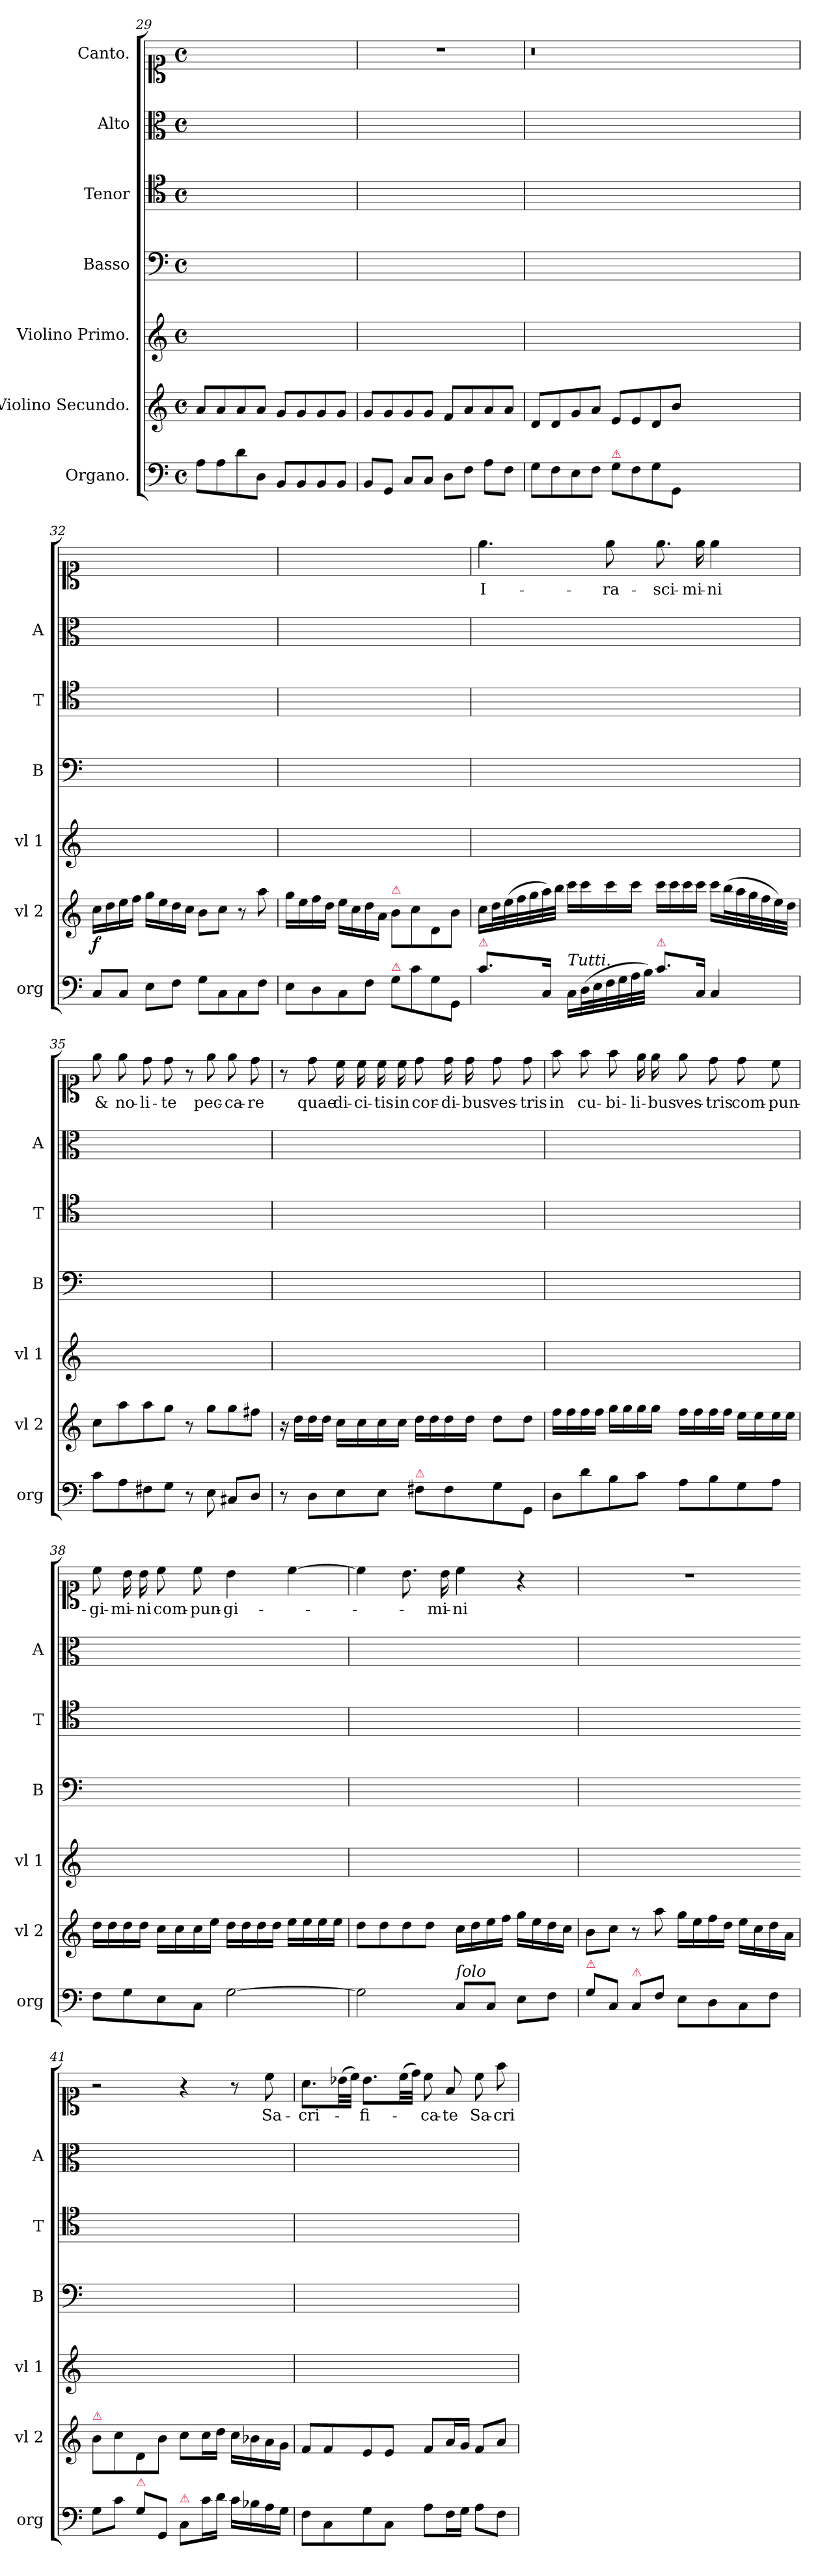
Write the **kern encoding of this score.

**kern	**kern	**dynam	**kern	**kern	**kern	**kern	**kern	**text
*part7	*part6	*part6	*part5	*part4	*part3	*part2	*part1	*part1
*staff7	*staff6	*staff6	*staff5	*staff4	*staff3	*staff2	*staff1	*staff1
*I"Organo.	*I"Violino Secundo.	*	*I"Violino Primo.	*I"Basso	*I"Tenor	*I"Alto	*I"Canto.	*
*I'org	*I'vl 2	*	*I'vl 1	*I'B	*I'T	*I'A	*	*
*clefF4	*clefG2	*	*clefG2	*clefF4	*clefC4	*clefC3	*clefC1	*
*k[]	*k[]	*	*k[]	*k[]	*k[]	*k[]	*k[]	*
*M4/4	*M4/4	*	*M4/4	*M4/4	*M4/4	*M4/4	*M4/4	*
*met(c)	*met(c)	*	*met(c)	*met(c)	*met(c)	*met(c)	*met(c)	*
=29	=29	=29	=29	=29	=29	=29	=29	=29
8A\L	8a/L	.	1ryy	1ryy	1ryy	1ryy	1ryy	.
8A\	8a/	.	.	.	.	.	.	.
8d\	8a/	.	.	.	.	.	.	.
8D\J	8a/J	.	.	.	.	.	.	.
8BB/L	8g/L	.	.	.	.	.	.	.
8BB/	8g/	.	.	.	.	.	.	.
8BB/	8g/	.	.	.	.	.	.	.
8BB/J	8g/J	.	.	.	.	.	.	.
=30	=30	=30	=30	=30	=30	=30	=30	=30
8BB/L	8g/L	.	1ryy	1ryy	1ryy	1ryy	1r	.
8GG/J	8g/	.	.	.	.	.	.	.
8C/L	8g/	.	.	.	.	.	.	.
8C/J	8g/J	.	.	.	.	.	.	.
8D\L	8f/L	.	.	.	.	.	.	.
8F\J	8a/	.	.	.	.	.	.	.
8A\L	8a/	.	.	.	.	.	.	.
8F\J	8a/J	.	.	.	.	.	.	.
=31	=31	=31	=31	=31	=31	=31	=31	=31
8G\L	8d/L	.	1ryy	1ryy	1ryy	1ryy	0.r	.
8F\	8d/	.	.	.	.	.	.	.
8E\	8g/	.	.	.	.	.	.	.
8F\J	8a/J	.	.	.	.	.	.	.
!LO:TX:a:color=crimson:t=⚠	!	!	!	!	!	!	!	!
8G\L	8e/L	.	.	.	.	.	.	.
8F\	8e/	.	.	.	.	.	.	.
8G\	8d/	.	.	.	.	.	.	.
8GG/J	8b/J	.	.	.	.	.	.	.
0ryy	0ryy	.	0ryy	0ryy	0ryy	0ryy	.	.
=32	=32	=32	=32	=32	=32	=32	=32	=32
!	!	!LO:DY:b	!	!	!	!	!	!
8C/L	16cc\LL	f.	1ryy	1ryy	1ryy	1ryy	1ryy	.
.	16dd\	.	.	.	.	.	.	.
8C/J	16ee\	.	.	.	.	.	.	.
.	16ff\JJ	.	.	.	.	.	.	.
8E\L	16gg\LL	.	.	.	.	.	.	.
.	16ee\	.	.	.	.	.	.	.
8F\J	16dd\	.	.	.	.	.	.	.
.	16cc\JJ	.	.	.	.	.	.	.
8G\L	8b\L	.	.	.	.	.	.	.
8C\	8cc\J	.	.	.	.	.	.	.
8C\	8r	.	.	.	.	.	.	.
8F\J	8aa\	.	.	.	.	.	.	.
=33	=33	=33	=33	=33	=33	=33	=33	=33
8E\L	16gg\LL	.	1ryy	1ryy	1ryy	1ryy	1ryy	.
.	16ee\	.	.	.	.	.	.	.
8D\	16ff\	.	.	.	.	.	.	.
.	16dd\JJ	.	.	.	.	.	.	.
8C\	16ee\LL	.	.	.	.	.	.	.
.	16cc\	.	.	.	.	.	.	.
8F\J	16dd\	.	.	.	.	.	.	.
.	16a\JJ	.	.	.	.	.	.	.
!	!LO:TX:a:color=crimson:t=⚠	!	!	!	!	!	!	!
!LO:TX:a:color=crimson:t=⚠	!	!	!	!	!	!	!	!
8G\L	8b\L	.	.	.	.	.	.	.
8c\	8cc\	.	.	.	.	.	.	.
8G\	8d/	.	.	.	.	.	.	.
8GG/J	8b\J	.	.	.	.	.	.	.
=34	=34	=34	=34	=34	=34	=34	=34	=34
!LO:TX:a:color=crimson:t=⚠	!	!	!	!	!	!	!	!
8.c\L	16cc\LL	.	1ryy	1ryy	1ryy	1ryy	4.ee\	I-
.	32dd\L	.	.	.	.	.	.	.
.	(>32ee\	.	.	.	.	.	.	.
.	32ff\	.	.	.	.	.	.	.
.	32gg\	.	.	.	.	.	.	.
16C/Jk	32aa\)	.	.	.	.	.	.	.
.	32bb\JJJ	.	.	.	.	.	.	.
!LO:TX:a:i:t=Tutti.	!	!	!	!	!	!	!	!
16C\LL	16ccc\LL	.	.	.	.	.	.	.
(>32D\L	16ccc\	.	.	.	.	.	.	.
32E\	.	.	.	.	.	.	.	.
32F\	16ccc\	.	.	.	.	.	8ee\	-ra-
32G\	.	.	.	.	.	.	.	.
32A\	16ccc\JJ	.	.	.	.	.	.	.
32B\JJJ)	.	.	.	.	.	.	.	.
!LO:TX:a:color=crimson:t=⚠	!	!	!	!	!	!	!	!
8.c\L	16ccc\LL	.	.	.	.	.	8.ee\	-sci-
.	16ccc\	.	.	.	.	.	.	.
.	16ccc\	.	.	.	.	.	.	.
16C/Jk	16ccc\JJ	.	.	.	.	.	16ee\	-mi-
4C/	16ccc\LL	.	.	.	.	.	4ee\	-ni
.	(>32bb\L	.	.	.	.	.	.	.
.	32aa\	.	.	.	.	.	.	.
.	32gg\	.	.	.	.	.	.	.
.	32ff\	.	.	.	.	.	.	.
.	32ee\)	.	.	.	.	.	.	.
.	32dd\JJJ	.	.	.	.	.	.	.
=35	=35	=35	=35	=35	=35	=35	=35	=35
8c\L	8cc\L	.	1ryy	1ryy	1ryy	1ryy	8ee\	&
8A\	8aa\	.	.	.	.	.	8ee\	no-
8F#X\	8aa\	.	.	.	.	.	8dd\	-li-
8G\J	8gg\J	.	.	.	.	.	8dd\	-te
8r	8r	.	.	.	.	.	8r	.
8E\	8gg\L	.	.	.	.	.	8ee\	pec-
8C#X/L	8gg\	.	.	.	.	.	8ee\	-ca-
8D/J	8ff#X\J	.	.	.	.	.	8dd\	-re
=36	=36	=36	=36	=36	=36	=36	=36	=36
8r	16r	.	1ryy	1ryy	1ryy	1ryy	8r	.
.	16dd\LL	.	.	.	.	.	.	.
8D\L	16dd\	.	.	.	.	.	8dd\	quae
.	16dd\JJ	.	.	.	.	.	.	.
8E\	16cc\LL	.	.	.	.	.	16cc\	di-
.	16cc\	.	.	.	.	.	16cc\	-ci-
8E\J	16cc\	.	.	.	.	.	16cc\	-tis
.	16cc\JJ	.	.	.	.	.	16cc\	in
!LO:TX:a:color=crimson:t=⚠	!	!	!	!	!	!	!	!
8F#X\L	16dd\LL	.	.	.	.	.	8dd\	cor-
.	16dd\	.	.	.	.	.	.	.
8F#\	16dd\	.	.	.	.	.	16dd\	-di-
.	16dd\JJ	.	.	.	.	.	16dd\	-bus
8G\	8dd\L	.	.	.	.	.	8dd\	ves-
8GG/J	8dd\J	.	.	.	.	.	8dd\	-tris
=37	=37	=37	=37	=37	=37	=37	=37	=37
8D\L	16ff\LL	.	1ryy	1ryy	1ryy	1ryy	8ff\	in
.	16ff\	.	.	.	.	.	.	.
8d\	16ff\	.	.	.	.	.	8ff\	cu-
.	16ff\JJ	.	.	.	.	.	.	.
8B\	16gg\LL	.	.	.	.	.	8ff\	-bi-
.	16gg\	.	.	.	.	.	.	.
8c\J	16gg\	.	.	.	.	.	16ee\	-li-
.	16gg\JJ	.	.	.	.	.	16ee\	-bus
8A\L	16ff\LL	.	.	.	.	.	8ee\	ves-
.	16ff\	.	.	.	.	.	.	.
8B\	16ff\	.	.	.	.	.	8dd\	-tris
.	16ff\JJ	.	.	.	.	.	.	.
8G\	16ee\LL	.	.	.	.	.	8dd\	com-
.	16ee\	.	.	.	.	.	.	.
8A\J	16ee\	.	.	.	.	.	8cc\	-pun-
.	16ee\JJ	.	.	.	.	.	.	.
=38	=38	=38	=38	=38	=38	=38	=38	=38
8F\L	16dd\LL	.	1ryy	1ryy	1ryy	1ryy	8cc\	-gi-
.	16dd\	.	.	.	.	.	.	.
8G\	16dd\	.	.	.	.	.	16b\	-mi-
.	16dd\JJ	.	.	.	.	.	16b\	-ni
8E\	16cc\LL	.	.	.	.	.	8cc\	com-
.	16cc\	.	.	.	.	.	.	.
8C\J	16cc\	.	.	.	.	.	8cc\	-pun-
.	16ee\JJ	.	.	.	.	.	.	.
[2G\	16dd\LL	.	.	.	.	.	4b\	-gi-
.	16dd\	.	.	.	.	.	.	.
.	16dd\	.	.	.	.	.	.	.
.	16dd\JJ	.	.	.	.	.	.	.
.	16ee\LL	.	.	.	.	.	[4cc\	.
.	16ee\	.	.	.	.	.	.	.
.	16ee\	.	.	.	.	.	.	.
.	16ee\JJ	.	.	.	.	.	.	.
=39	=39	=39	=39	=39	=39	=39	=39	=39
2G\]	8dd\L	.	1ryy	1ryy	1ryy	1ryy	4cc\]	.
.	8dd\	.	.	.	.	.	.	.
.	8dd\	.	.	.	.	.	8.b\	.
.	8dd\J	.	.	.	.	.	.	.
.	.	.	.	.	.	.	16b\	-mi-
!LO:TX:a:i:t=ſolo	!	!	!	!	!	!	!	!
8C/L	16cc\LL	.	.	.	.	.	4cc\	-ni
.	16dd\	.	.	.	.	.	.	.
8C/J	16ee\	.	.	.	.	.	.	.
.	16ff\JJ	.	.	.	.	.	.	.
8E\L	16gg\LL	.	.	.	.	.	4r	.
.	16ee\	.	.	.	.	.	.	.
8F\J	16dd\	.	.	.	.	.	.	.
.	16cc\JJ	.	.	.	.	.	.	.
=40	=40	=40	=40	=40	=40	=40	=40	=40
!LO:TX:a:color=crimson:t=⚠	!	!	!	!	!	!	!	!
8G\L	8b\L	.	1ryy	1ryy	1ryy	1ryy	1r	.
8C/J	8cc\J	.	.	.	.	.	.	.
!LO:TX:a:color=crimson:t=⚠	!	!	!	!	!	!	!	!
8C/L	8r	.	.	.	.	.	.	.
8F\J	8aa\	.	.	.	.	.	.	.
8E\L	16gg\LL	.	.	.	.	.	.	.
.	16ee\	.	.	.	.	.	.	.
8D\	16ff\	.	.	.	.	.	.	.
.	16dd\JJ	.	.	.	.	.	.	.
8C\	16ee\LL	.	.	.	.	.	.	.
.	16cc\	.	.	.	.	.	.	.
8F\J	16dd\	.	.	.	.	.	.	.
.	16a\JJ	.	.	.	.	.	.	.
=41	=41	=41-	=41	=41	=41	=41	=41-	=41-
!	!LO:TX:a:color=crimson:t=⚠	!	!	!	!	!	!	!
8G\L	8b\L	.	1ryy	1ryy	1ryy	1ryy	2r	.
8c\J	8cc\	.	.	.	.	.	.	.
!LO:TX:a:color=crimson:t=⚠	!	!	!	!	!	!	!	!
8G\L	8d/	.	.	.	.	.	.	.
8GG/J	8b\J	.	.	.	.	.	.	.
!LO:TX:a:color=crimson:t=⚠	!	!	!	!	!	!	!	!
8C\L	8cc\L	.	.	.	.	.	4r	.
16c\L	16cc\L	.	.	.	.	.	.	.
16d\JJ	16dd\JJ	.	.	.	.	.	.	.
16c\LL	16cc\LL	.	.	.	.	.	8r	.
16B-X\	16b-X\	.	.	.	.	.	.	.
16A\	16a\	.	.	.	.	.	8cc\	Sa-
16G\JJ	16g\JJ	.	.	.	.	.	.	.
=42	=42	=42	=42	=42	=42	=42	=42	=42
8F\L	8f/L	.	1ryy	1ryy	1ryy	1ryy	8.a\L	-cri-
8C\	8f/	.	.	.	.	.	.	.
.	.	.	.	.	.	.	(>32b-X\LL	.
.	.	.	.	.	.	.	32cc\JJJ)	.
8G\	8e/	.	.	.	.	.	8.b-\L	-fi-
8C\J	8e/J	.	.	.	.	.	.	.
.	.	.	.	.	.	.	(>32cc\LL	.
.	.	.	.	.	.	.	32dd\JJJ)	.
8A\L	8f/L	.	.	.	.	.	8cc\	-ca-
16F\L	16a/L	.	.	.	.	.	8f/	-te
16G\JJ	16g/JJ	.	.	.	.	.	.	.
8A\L	8f/L	.	.	.	.	.	8cc\	Sa-
8F\J	8a/J	.	.	.	.	.	8ff\	-cri-
=	=	=	=	=	=	=	=	=
*-	*-	*-	*-	*-	*-	*-	*-	*-
